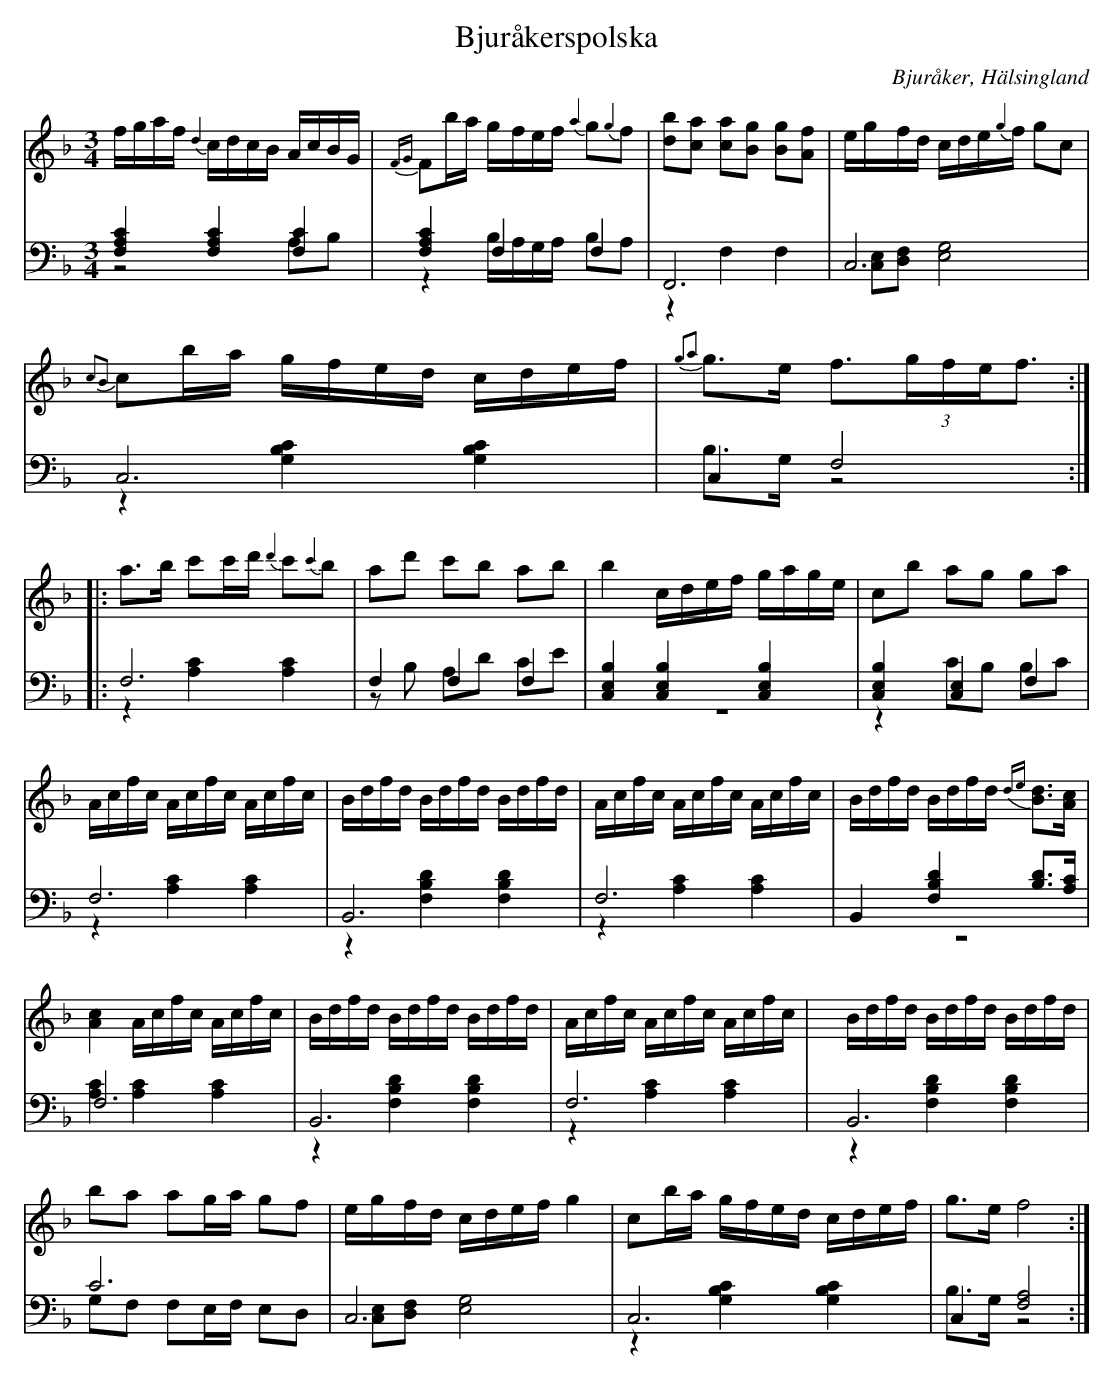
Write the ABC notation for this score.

X:1
T: Bjuråkerspolska
O: Bjuråker, Hälsingland
M: 3/4
L: 1/16
K: F
V:1
V:2
V:3 merge
V:1
fgaf {d2}cdcB AcBG|{FG}F2ba gfef {a2}g2{g2}f2|[d2b2][c2a2] [c2a2][B2g2] [B2g2][A2f2] |egfd cde{g2}f g2c2|
{c2B2}c2ba gfed cdef|{g2a2}g2>e2 f3(3gfef3:|
|:a2>b2 c'2c'd' {d'2}c'2{c'2}b2|a2d'2 c'2b2 a2b2|b4 cdef gage|c2b2 a2g2 g2a2|
Acfc Acfc Acfc|Bdfd Bdfd Bdfd|Acfc Acfc Acfc|Bdfd Bdfd {de}[B2d2]>[A2c2]|
[A4c4] Acfc Acfc|Bdfd Bdfd Bdfd|Acfc Acfc Acfc|Bdfd Bdfd Bdfd|
b2a2 a2ga g2f2|egfd cdef g4|c2ba gfed cdef|g2>e2 f8:|
V:2 clef=bass
[F,4A,4C4] [F,4A,4C4] [F,4C4]|[F,4A,4C4] F,4 F,4|F,,12|C,12|
C,12|C,4 F,8:|
|:F,12|F,4 F,4 F,4|[C,4E,4B,4] [C,4E,4B,4] [C,4E,4B,4]|[C,4E,4B,4] [C,4E,4] F,4|
F,12|B,,12|F,12|B,,4 [F,4B,4D4] [B,2D2]>[A,2C2]|
F,12|B,,12|F,12|B,,12|
C12|C,12|C,12|C,4 [F,8A,8]:|
V:3 clef=bass
z8 A,2B,2|z4 B,A,G,A, B,2A,2|z4 F,4 F,4|[C,2E,2][D,2F,2] [E,8G,8]|
z4 [G,4B,4C4] [G,4B,4C4]|B,2>G,2 z8:|
|:z4 [A,4C4] [A,4C4]|z2B,2 A,2D2 C2E2|z12|z4 C2B,2 B,2C2|
z4 [A,4C4] [A,4C4]|z4 [F,4B,4D4] [F,4B,4D4]|z4 [A,4C4] [A,4C4]|z12|
[A,4C4] [A,4C4] [A,4C4]|z4 [F,4B,4D4] [F,4B,4D4]|z4 [A,4C4] [A,4C4]|
|z4 [F,4B,4D4] [F,4B,4D4]|G,2F,2 F,2E,F, E,2D,2|[C,2E,2][D,2F,2] [E,8G,8]|z4 [G,4B,4C4] [G,4B,4C4]|B,2>G,2 z8:|
